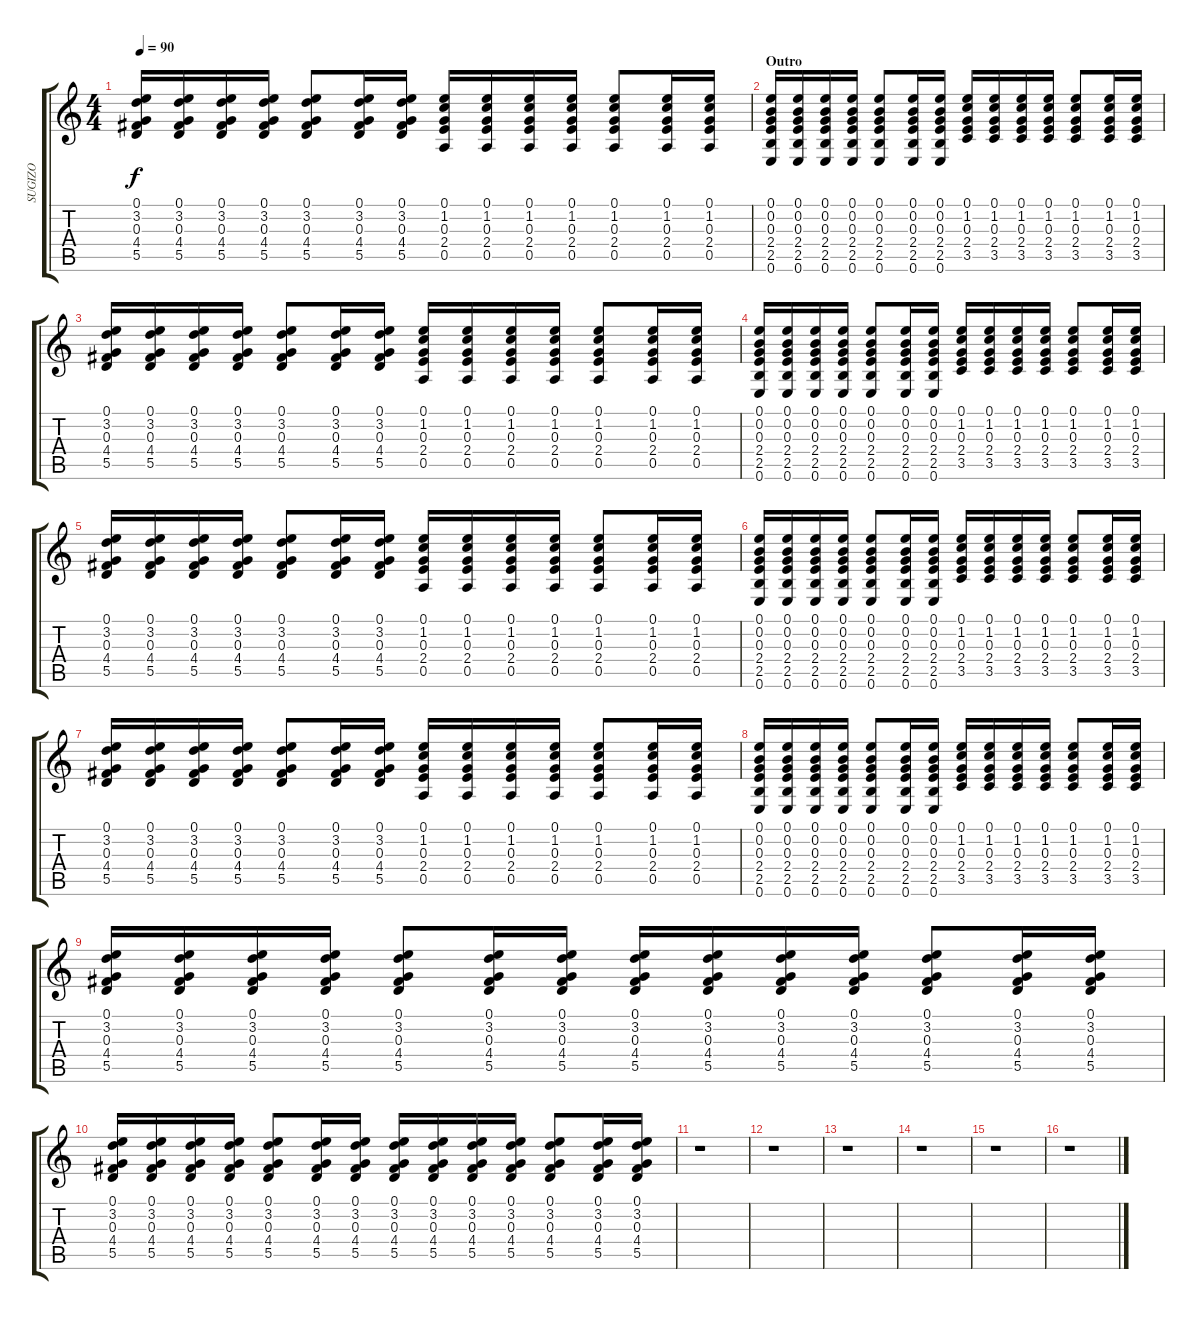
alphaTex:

\track ("SUGIZO" "SUGIZO") {instrument electricguitarjazz}
\staff {score tabs}
\tuning (E4 B3 G3 D3 A2 E2) {hide}
\ts (4 4)
\tempo 90
\clef g2
\ks c
(0.1 3.2 0.3 4.4 5.5).16{dy f} (0.1 3.2 0.3 4.4 5.5).16 (0.1 3.2 0.3 4.4 5.5).16 (0.1 3.2 0.3 4.4 5.5).16 (0.1 3.2 0.3 4.4 5.5).8 (0.1 3.2 0.3 4.4 5.5).16 (0.1 3.2 0.3 4.4 5.5).16 (0.1 1.2 0.3 2.4 0.5).16 (0.1 1.2 0.3 2.4 0.5).16 (0.1 1.2 0.3 2.4 0.5).16 (0.1 1.2 0.3 2.4 0.5).16 (0.1 1.2 0.3 2.4 0.5).8 (0.1 1.2 0.3 2.4 0.5).16 (0.1 1.2 0.3 2.4 0.5).16 |
\section ("" "Outro")
(0.1 0.2 0.3 2.4 2.5 0.6).16{balance 8 instrument distortionguitar} (0.1 0.2 0.3 2.4 2.5 0.6).16 (0.1 0.2 0.3 2.4 2.5 0.6).16 (0.1 0.2 0.3 2.4 2.5 0.6).16 (0.1 0.2 0.3 2.4 2.5 0.6).8 (0.1 0.2 0.3 2.4 2.5 0.6).16 (0.1 0.2 0.3 2.4 2.5 0.6).16 (0.1 1.2 0.3 2.4 3.5).16 (0.1 1.2 0.3 2.4 3.5).16 (0.1 1.2 0.3 2.4 3.5).16 (0.1 1.2 0.3 2.4 3.5).16 (0.1 1.2 0.3 2.4 3.5).8 (0.1 1.2 0.3 2.4 3.5).16 (0.1 1.2 0.3 2.4 3.5).16 |
(0.1 3.2 0.3 4.4 5.5).16 (0.1 3.2 0.3 4.4 5.5).16 (0.1 3.2 0.3 4.4 5.5).16 (0.1 3.2 0.3 4.4 5.5).16 (0.1 3.2 0.3 4.4 5.5).8 (0.1 3.2 0.3 4.4 5.5).16 (0.1 3.2 0.3 4.4 5.5).16 (0.1 1.2 0.3 2.4 0.5).16 (0.1 1.2 0.3 2.4 0.5).16 (0.1 1.2 0.3 2.4 0.5).16 (0.1 1.2 0.3 2.4 0.5).16 (0.1 1.2 0.3 2.4 0.5).8 (0.1 1.2 0.3 2.4 0.5).16 (0.1 1.2 0.3 2.4 0.5).16 |
(0.1 0.2 0.3 2.4 2.5 0.6).16 (0.1 0.2 0.3 2.4 2.5 0.6).16 (0.1 0.2 0.3 2.4 2.5 0.6).16 (0.1 0.2 0.3 2.4 2.5 0.6).16 (0.1 0.2 0.3 2.4 2.5 0.6).8 (0.1 0.2 0.3 2.4 2.5 0.6).16 (0.1 0.2 0.3 2.4 2.5 0.6).16 (0.1 1.2 0.3 2.4 3.5).16 (0.1 1.2 0.3 2.4 3.5).16 (0.1 1.2 0.3 2.4 3.5).16 (0.1 1.2 0.3 2.4 3.5).16 (0.1 1.2 0.3 2.4 3.5).8 (0.1 1.2 0.3 2.4 3.5).16 (0.1 1.2 0.3 2.4 3.5).16 |
(0.1 3.2 0.3 4.4 5.5).16 (0.1 3.2 0.3 4.4 5.5).16 (0.1 3.2 0.3 4.4 5.5).16 (0.1 3.2 0.3 4.4 5.5).16 (0.1 3.2 0.3 4.4 5.5).8 (0.1 3.2 0.3 4.4 5.5).16 (0.1 3.2 0.3 4.4 5.5).16 (0.1 1.2 0.3 2.4 0.5).16 (0.1 1.2 0.3 2.4 0.5).16 (0.1 1.2 0.3 2.4 0.5).16 (0.1 1.2 0.3 2.4 0.5).16 (0.1 1.2 0.3 2.4 0.5).8 (0.1 1.2 0.3 2.4 0.5).16 (0.1 1.2 0.3 2.4 0.5).16 |
(0.1 0.2 0.3 2.4 2.5 0.6).16 (0.1 0.2 0.3 2.4 2.5 0.6).16 (0.1 0.2 0.3 2.4 2.5 0.6).16 (0.1 0.2 0.3 2.4 2.5 0.6).16 (0.1 0.2 0.3 2.4 2.5 0.6).8 (0.1 0.2 0.3 2.4 2.5 0.6).16 (0.1 0.2 0.3 2.4 2.5 0.6).16 (0.1 1.2 0.3 2.4 3.5).16 (0.1 1.2 0.3 2.4 3.5).16 (0.1 1.2 0.3 2.4 3.5).16 (0.1 1.2 0.3 2.4 3.5).16 (0.1 1.2 0.3 2.4 3.5).8 (0.1 1.2 0.3 2.4 3.5).16 (0.1 1.2 0.3 2.4 3.5).16 |
(0.1 3.2 0.3 4.4 5.5).16 (0.1 3.2 0.3 4.4 5.5).16 (0.1 3.2 0.3 4.4 5.5).16 (0.1 3.2 0.3 4.4 5.5).16 (0.1 3.2 0.3 4.4 5.5).8 (0.1 3.2 0.3 4.4 5.5).16 (0.1 3.2 0.3 4.4 5.5).16 (0.1 1.2 0.3 2.4 0.5).16 (0.1 1.2 0.3 2.4 0.5).16 (0.1 1.2 0.3 2.4 0.5).16 (0.1 1.2 0.3 2.4 0.5).16 (0.1 1.2 0.3 2.4 0.5).8 (0.1 1.2 0.3 2.4 0.5).16 (0.1 1.2 0.3 2.4 0.5).16 |
(0.1 0.2 0.3 2.4 2.5 0.6).16 (0.1 0.2 0.3 2.4 2.5 0.6).16 (0.1 0.2 0.3 2.4 2.5 0.6).16 (0.1 0.2 0.3 2.4 2.5 0.6).16 (0.1 0.2 0.3 2.4 2.5 0.6).8 (0.1 0.2 0.3 2.4 2.5 0.6).16 (0.1 0.2 0.3 2.4 2.5 0.6).16 (0.1 1.2 0.3 2.4 3.5).16 (0.1 1.2 0.3 2.4 3.5).16 (0.1 1.2 0.3 2.4 3.5).16 (0.1 1.2 0.3 2.4 3.5).16 (0.1 1.2 0.3 2.4 3.5).8 (0.1 1.2 0.3 2.4 3.5).16 (0.1 1.2 0.3 2.4 3.5).16 |
(0.1 3.2 0.3 4.4 5.5).16 (0.1 3.2 0.3 4.4 5.5).16 (0.1 3.2 0.3 4.4 5.5).16 (0.1 3.2 0.3 4.4 5.5).16 (0.1 3.2 0.3 4.4 5.5).8 (0.1 3.2 0.3 4.4 5.5).16 (0.1 3.2 0.3 4.4 5.5).16 (0.1 3.2 0.3 4.4 5.5).16 (0.1 3.2 0.3 4.4 5.5).16 (0.1 3.2 0.3 4.4 5.5).16 (0.1 3.2 0.3 4.4 5.5).16 (0.1 3.2 0.3 4.4 5.5).8 (0.1 3.2 0.3 4.4 5.5).16 (0.1 3.2 0.3 4.4 5.5).16 |
(0.1 3.2 0.3 4.4 5.5).16 (0.1 3.2 0.3 4.4 5.5).16 (0.1 3.2 0.3 4.4 5.5).16 (0.1 3.2 0.3 4.4 5.5).16 (0.1 3.2 0.3 4.4 5.5).8 (0.1 3.2 0.3 4.4 5.5).16 (0.1 3.2 0.3 4.4 5.5).16 (0.1 3.2 0.3 4.4 5.5).16 (0.1 3.2 0.3 4.4 5.5).16 (0.1 3.2 0.3 4.4 5.5).16 (0.1 3.2 0.3 4.4 5.5).16 (0.1 3.2 0.3 4.4 5.5).8 (0.1 3.2 0.3 4.4 5.5).16 (0.1 3.2 0.3 4.4 5.5).16 |
r.1 |
r.1 |
r.1 |
r.1 |
r.1 |
r.1
